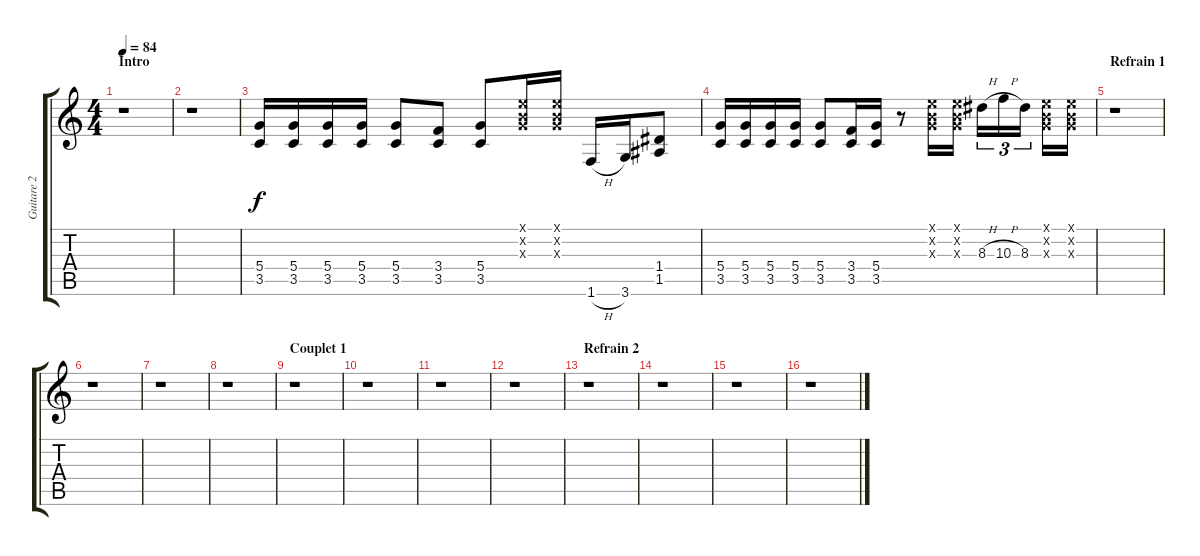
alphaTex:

\track ("Guitare 2" "Guitare 2") {instrument distortionguitar}
\staff {score tabs}
\tuning (E4 B3 G3 D3 A2 E2) {hide}
\ts (4 4)
\section ("" "Intro")
\tempo 84
\clef g2
\ks c
r.1{dy f instrument distortionguitar} |
r.1 |
(5.4 3.5).16 (5.4 3.5).16 (5.4 3.5).16 (5.4 3.5).16 (5.4 3.5).8 (3.4 3.5).8 (5.4 3.5).8 (0.1{x} 0.2{x} 0.3{x}).16 (0.1{x} 0.2{x} 0.3{x}).16 1.6{h}.16 3.6.16 (1.4 1.5).8 |
(5.4 3.5).16 (5.4 3.5).16 (5.4 3.5).16 (5.4 3.5).16 (5.4 3.5).8 (3.4 3.5).16 (5.4 3.5).16 r.8 (0.1{x} 0.2{x} 0.3{x}).16 (0.1{x} 0.2{x} 0.3{x}).16 8.3{h}.16{tu (3 2)} 10.3{h}.16{tu (3 2)} 8.3.16{tu (3 2)} (0.1{x} 0.2{x} 0.3{x}).16 (0.1{x} 0.2{x} 0.3{x}).16 |
\section ("" "Refrain 1")
r.1 |
r.1 |
r.1 |
r.1 |
\section ("" "Couplet 1")
r.1 |
r.1 |
r.1 |
r.1 |
\section ("" "Refrain 2")
r.1 |
r.1 |
r.1 |
r.1
